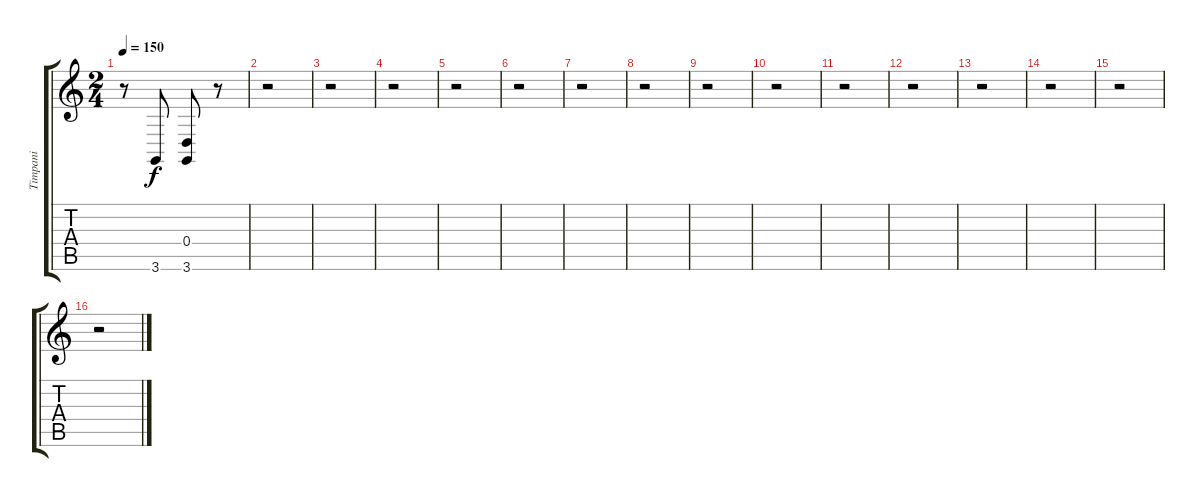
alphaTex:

\track ("Timpani" "Timpani") {instrument timpani}
\staff {score tabs}
\tuning (E4 B3 G3 D3 A2 E2) {hide}
\ts (2 4)
\tempo 150
\clef g2
\ks c
r.8{dy f} 3.6.8 (0.4 3.6).8 r.8 |
r.2 |
r.2 |
r.2 |
r.2 |
r.2 |
r.2 |
r.2 |
r.2 |
r.2 |
r.2 |
r.2 |
r.2 |
r.2 |
r.2 |
r.2
